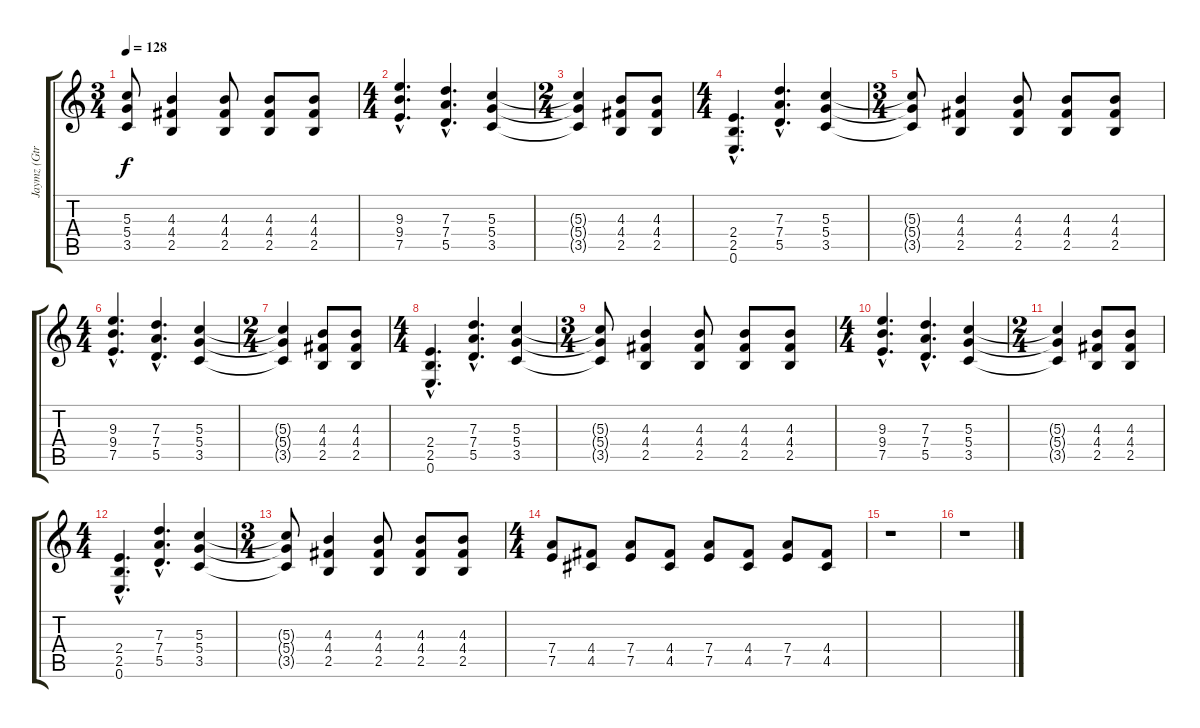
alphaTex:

\track ("Jaymz (Gtr 2)" "Jaymz (Gtr") {instrument distortionguitar}
\staff {score tabs}
\tuning (E4 B3 G3 D3 A2 E2) {hide}
\ts (3 4)
\tempo 128
\clef g2
\ks c
(5.3{t} 5.4{t} 3.5{t}).8{dy f} (4.3 4.4 2.5).4 (4.3 4.4 2.5).8 (4.3 4.4 2.5).8 (4.3 4.4 2.5).8 |
\ts (4 4)
(9.3{hac} 9.4{hac} 7.5{hac}).4{d} (7.3{hac} 7.4{hac} 5.5{hac}).4{d} (5.3 5.4 3.5).4 |
\ts (2 4)
(5.3{t} 5.4{t} 3.5{t}).4 (4.3 4.4 2.5).8 (4.3 4.4 2.5).8 |
\ts (4 4)
(2.4{hac} 2.5{hac} 0.6{hac}).4{d} (7.3{hac} 7.4{hac} 5.5{hac}).4{d} (5.3 5.4 3.5).4 |
\ts (3 4)
(5.3{t} 5.4{t} 3.5{t}).8 (4.3 4.4 2.5).4 (4.3 4.4 2.5).8 (4.3 4.4 2.5).8 (4.3 4.4 2.5).8 |
\ts (4 4)
(9.3{hac} 9.4{hac} 7.5{hac}).4{d} (7.3{hac} 7.4{hac} 5.5{hac}).4{d} (5.3 5.4 3.5).4 |
\ts (2 4)
(5.3{t} 5.4{t} 3.5{t}).4 (4.3 4.4 2.5).8 (4.3 4.4 2.5).8 |
\ts (4 4)
(2.4{hac} 2.5{hac} 0.6{hac}).4{d} (7.3{hac} 7.4{hac} 5.5{hac}).4{d} (5.3 5.4 3.5).4 |
\ts (3 4)
(5.3{t} 5.4{t} 3.5{t}).8 (4.3 4.4 2.5).4 (4.3 4.4 2.5).8 (4.3 4.4 2.5).8 (4.3 4.4 2.5).8 |
\ts (4 4)
(9.3{hac} 9.4{hac} 7.5{hac}).4{d} (7.3{hac} 7.4{hac} 5.5{hac}).4{d} (5.3 5.4 3.5).4 |
\ts (2 4)
(5.3{t} 5.4{t} 3.5{t}).4 (4.3 4.4 2.5).8 (4.3 4.4 2.5).8 |
\ts (4 4)
(2.4{hac} 2.5{hac} 0.6{hac}).4{d} (7.3{hac} 7.4{hac} 5.5{hac}).4{d} (5.3 5.4 3.5).4 |
\ts (3 4)
(5.3{t} 5.4{t} 3.5{t}).8 (4.3 4.4 2.5).4 (4.3 4.4 2.5).8 (4.3 4.4 2.5).8 (4.3 4.4 2.5).8 |
\ts (4 4)
(7.4 7.5).8 (4.4 4.5).8 (7.4 7.5).8 (4.4 4.5).8 (7.4 7.5).8 (4.4 4.5).8 (7.4 7.5).8 (4.4 4.5).8 |
r.1 |
r.1
